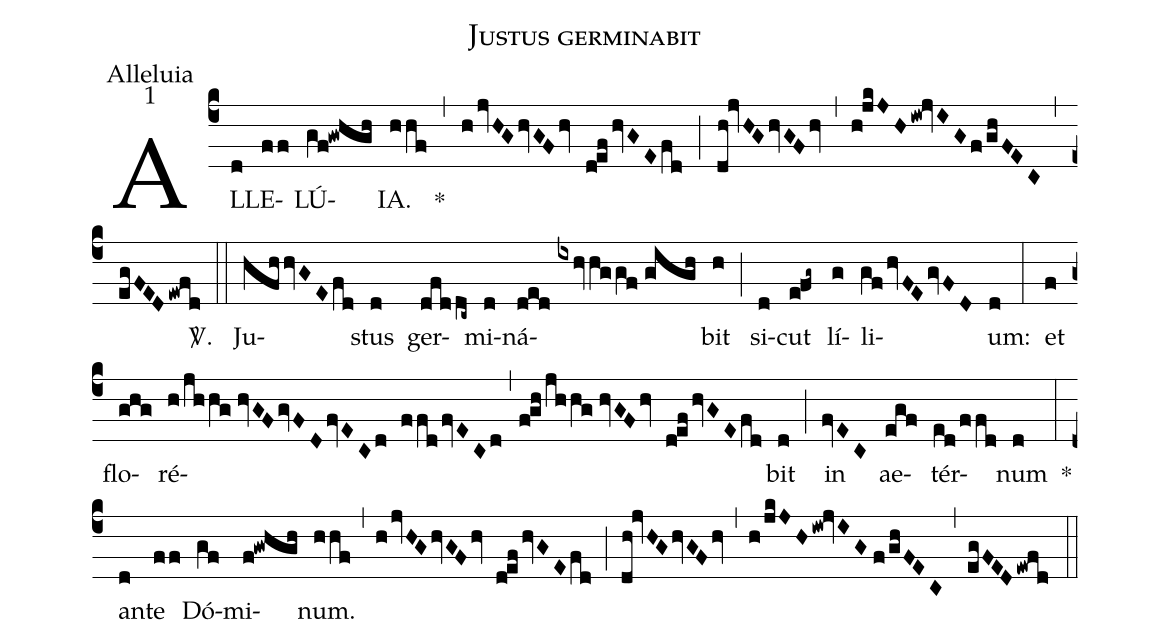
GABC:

name:Justus germinabit;
office-part:Alleluia;
mode:1;
%%
(c4) AL(d)LE(ff)LÚ(gf!gwhgh)IA.(hhf) *(,) (hjvHGhvGFhv d!ef/hvGEfd) (;) (dh!jvHGhvGFhv) (,) (h!jkJH/iw!jvIG/f/ghFEC) (,) (egFED/ewfd) <sp>V/</sp>.(::) Ju(hfhhvGEfd)stus(d) ger(dfddc~)mi(d)ná(ded//ixhvhggf//gigh)bit(h) (;) si(d)cut(e!fg~) lí(g)li(gf/hvFE/gvFD)um:(d) (:) et(f) flo(ghg)ré(h/jhhg//hvGF/gvFD/fvECd ffd/fvECd,f!gh/jhhg//hvGFhv d!efhvGEfd)bit(d/) (;) in(fvEC) ae(egf)tér(ed/ffd)num(d) *(:) an(d)te(ff) Dó(gf)mi(f!gwhgh)num.(hhf) (,) (hjvHGhvGFhv d!ef/hvGE/fd) (;) (dh!jvHG/hvGFhv) (,) (h/jkJH/iw!jvIG//f/ghFEC) (,) (egFED/ewfd) (::)
